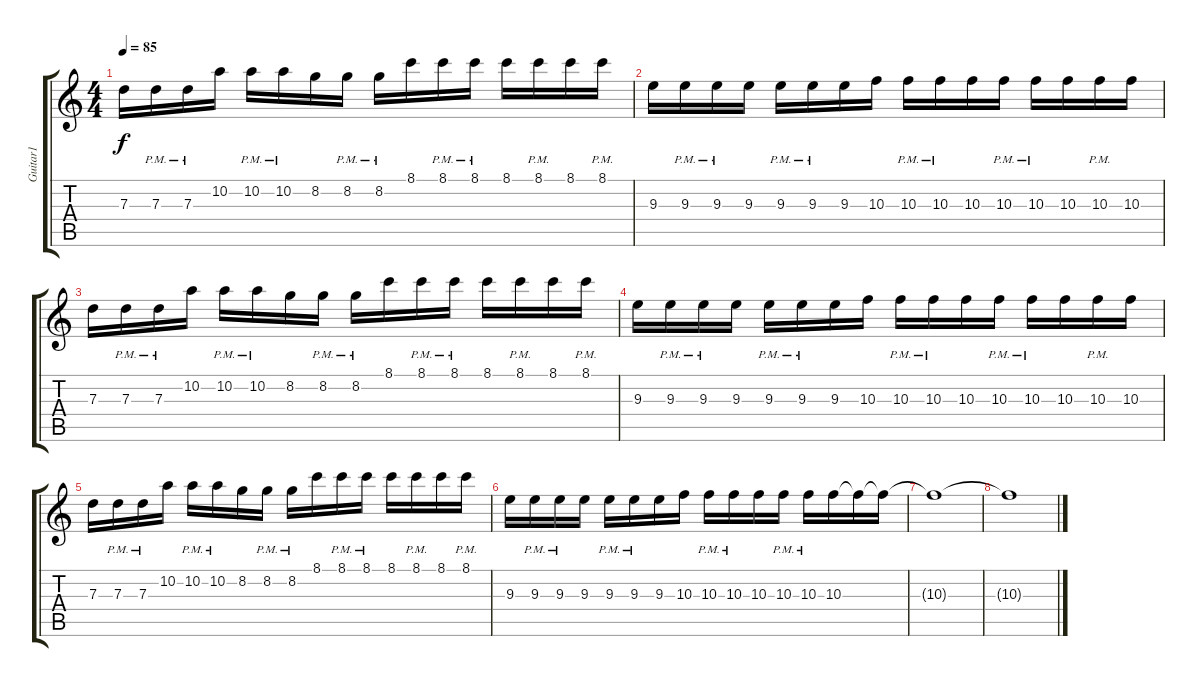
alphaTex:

\track ("Guitar1" "Guitar1") {instrument distortionguitar}
\staff {score tabs}
\tuning (E4 B3 G3 D3 A2 D2) {hide}
\ts (4 4)
\tempo 85
\clef g2
\ks c
7.3.16{dy f} 7.3{pm}.16 7.3{pm}.16 10.2.16 10.2{pm}.16 10.2{pm}.16 8.2.16 8.2{pm}.16 8.2{pm}.16 8.1.16 8.1{pm}.16 8.1{pm}.16 8.1.16 8.1{pm}.16 8.1.16 8.1{pm}.16 |
9.3.16 9.3{pm}.16 9.3{pm}.16 9.3.16 9.3{pm}.16 9.3{pm}.16 9.3.16 10.3.16 10.3{pm}.16 10.3{pm}.16 10.3.16 10.3{pm}.16 10.3{pm}.16 10.3.16 10.3{pm}.16 10.3.16 |
7.3.16 7.3{pm}.16 7.3{pm}.16 10.2.16 10.2{pm}.16 10.2{pm}.16 8.2.16 8.2{pm}.16 8.2{pm}.16 8.1.16 8.1{pm}.16 8.1{pm}.16 8.1.16 8.1{pm}.16 8.1.16 8.1{pm}.16 |
9.3.16 9.3{pm}.16 9.3{pm}.16 9.3.16 9.3{pm}.16 9.3{pm}.16 9.3.16 10.3.16 10.3{pm}.16 10.3{pm}.16 10.3.16 10.3{pm}.16 10.3{pm}.16 10.3.16 10.3{pm}.16 10.3.16 |
7.3.16 7.3{pm}.16 7.3{pm}.16 10.2.16 10.2{pm}.16 10.2{pm}.16 8.2.16 8.2{pm}.16 8.2{pm}.16 8.1.16 8.1{pm}.16 8.1{pm}.16 8.1.16 8.1{pm}.16 8.1.16 8.1{pm}.16 |
9.3.16 9.3{pm}.16 9.3{pm}.16 9.3.16 9.3{pm}.16 9.3{pm}.16 9.3.16 10.3.16 10.3{pm}.16 10.3{pm}.16 10.3.16 10.3{pm}.16 10.3{pm}.16 10.3.16 10.3{t}.16 10.3{t}.16 |
10.3{t}.1 |
10.3{t}.1
